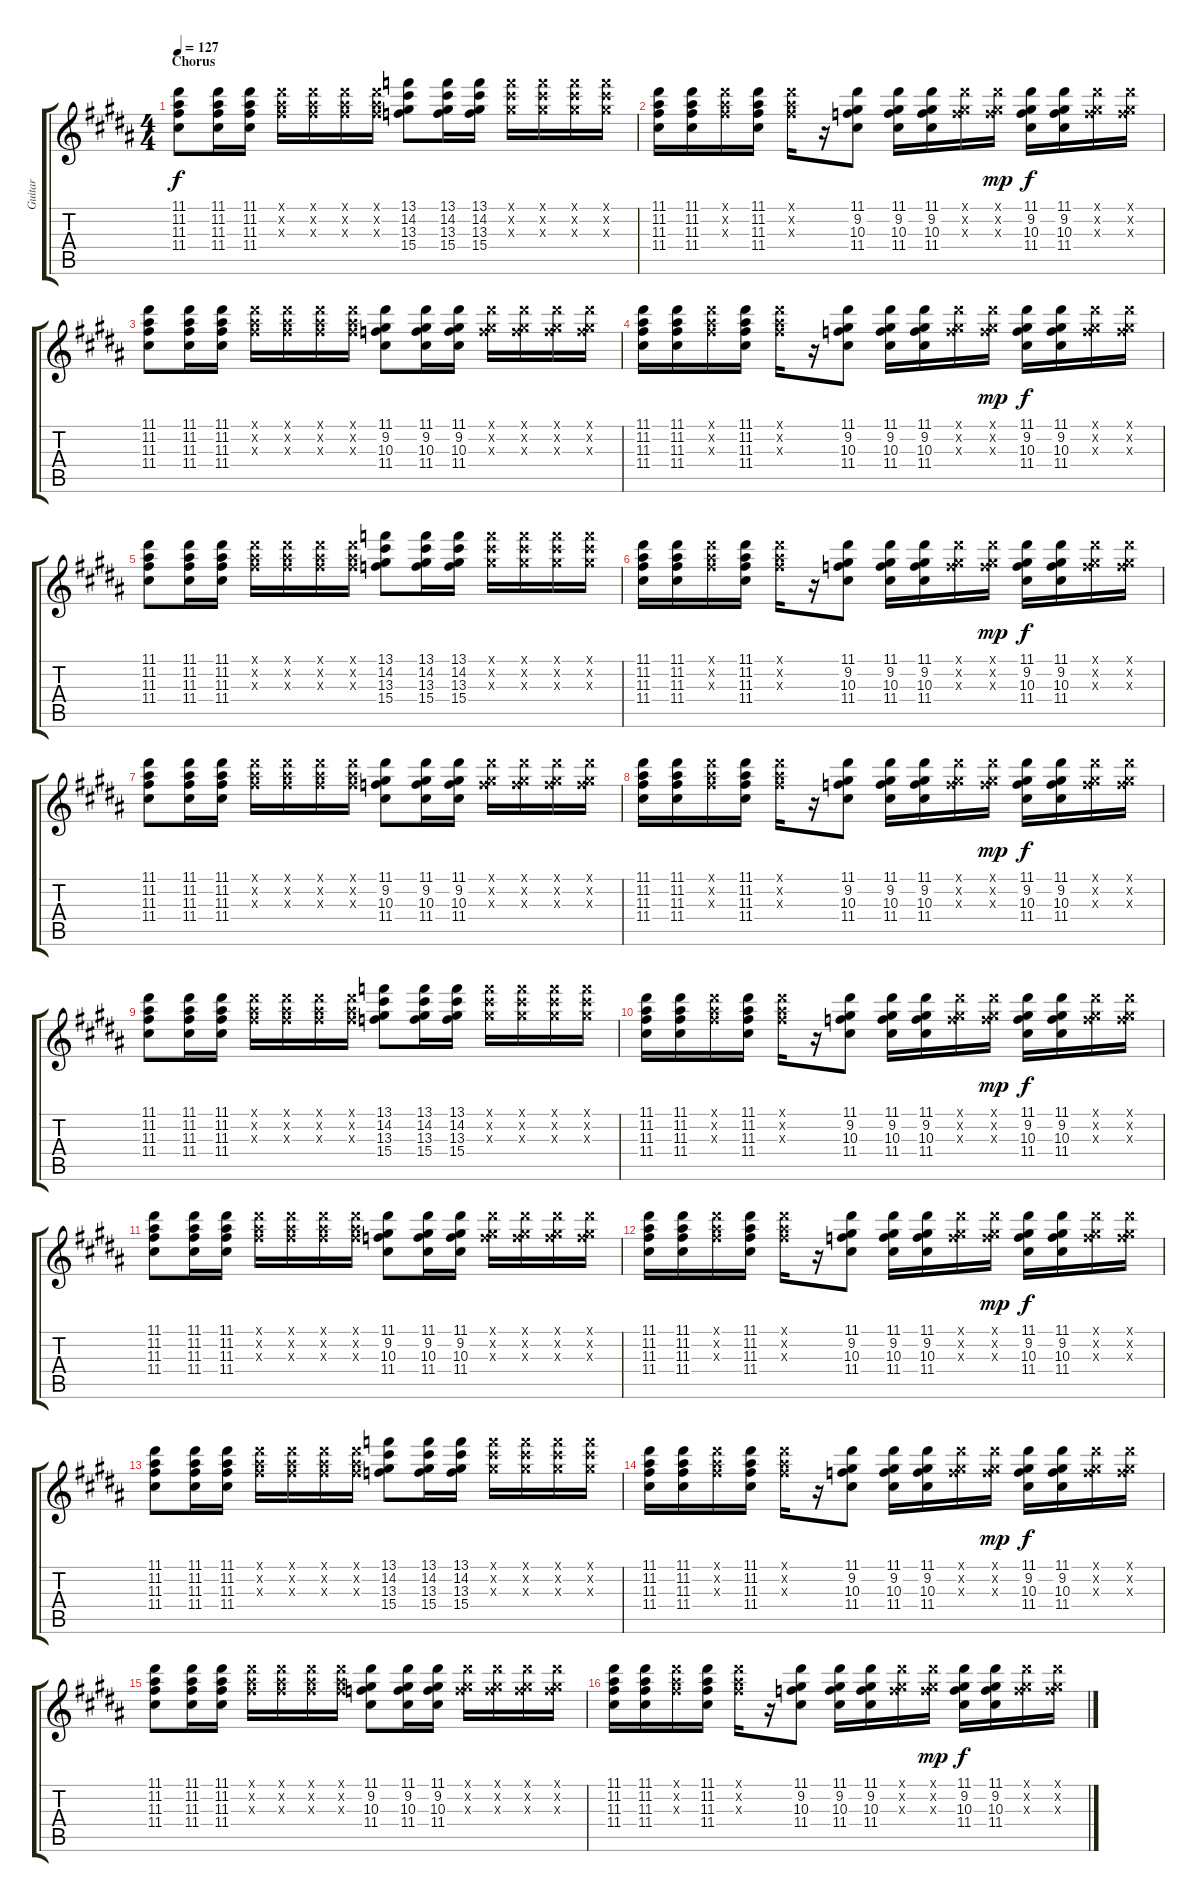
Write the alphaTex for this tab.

\track ("Guitar" "Guitar") {instrument electricguitarjazz}
\staff {score tabs}
\tuning (E4 B3 G3 D3 A2 E2) {hide}
\ts (4 4)
\section ("" "Chorus")
\tempo 127
\clef g2
\ks g#minor
(11.1 11.2 11.3 11.4).8{dy f} (11.1 11.2 11.3 11.4).16 (11.1 11.2 11.3 11.4).16 (11.1{x} 11.2{x} 11.3{x}).16 (11.1{x} 11.2{x} 11.3{x}).16 (11.1{x} 11.2{x} 11.3{x}).16 (11.1{x} 11.2{x} 11.3{x}).16 (13.1 14.2 13.3 15.4).8 (13.1 14.2 13.3 15.4).16 (13.1 14.2 13.3 15.4).16 (13.1{x} 14.2{x} 13.3{x}).16 (13.1{x} 14.2{x} 13.3{x}).16 (13.1{x} 14.2{x} 13.3{x}).16 (13.1{x} 14.2{x} 13.3{x}).16 |
(11.1 11.2 11.3 11.4).16 (11.1 11.2 11.3 11.4).16 (11.1{x} 11.2{x} 11.3{x}).16 (11.1 11.2 11.3 11.4).16 (11.1{x} 11.2{x} 11.3{x}).16 r.16 (11.1 9.2 10.3 11.4).8 (11.1 9.2 10.3 11.4).16 (11.1 9.2 10.3 11.4).16 (11.1{x} 9.2{x} 10.3{x}).16 (11.1{x} 9.2{x} 10.3{x}).16{dy mp} (11.1 9.2 10.3 11.4).16{dy f} (11.1 9.2 10.3 11.4).16 (11.1{x} 9.2{x} 10.3{x}).16 (11.1{x} 9.2{x} 10.3{x}).16 |
(11.1 11.2 11.3 11.4).8 (11.1 11.2 11.3 11.4).16 (11.1 11.2 11.3 11.4).16 (11.1{x} 11.2{x} 11.3{x}).16 (11.1{x} 11.2{x} 11.3{x}).16 (11.1{x} 11.2{x} 11.3{x}).16 (11.1{x} 11.2{x} 11.3{x}).16 (11.1 9.2 10.3 11.4).8 (11.1 9.2 10.3 11.4).16 (11.1 9.2 10.3 11.4).16 (11.1{x} 9.2{x} 10.3{x}).16 (11.1{x} 9.2{x} 10.3{x}).16 (11.1{x} 9.2{x} 10.3{x}).16 (11.1{x} 9.2{x} 10.3{x}).16 |
(11.1 11.2 11.3 11.4).16 (11.1 11.2 11.3 11.4).16 (11.1{x} 11.2{x} 11.3{x}).16 (11.1 11.2 11.3 11.4).16 (11.1{x} 11.2{x} 11.3{x}).16 r.16 (11.1 9.2 10.3 11.4).8 (11.1 9.2 10.3 11.4).16 (11.1 9.2 10.3 11.4).16 (11.1{x} 9.2{x} 10.3{x}).16 (11.1{x} 9.2{x} 10.3{x}).16{dy mp} (11.1 9.2 10.3 11.4).16{dy f} (11.1 9.2 10.3 11.4).16 (11.1{x} 9.2{x} 10.3{x}).16 (11.1{x} 9.2{x} 10.3{x}).16 |
(11.1 11.2 11.3 11.4).8 (11.1 11.2 11.3 11.4).16 (11.1 11.2 11.3 11.4).16 (11.1{x} 11.2{x} 11.3{x}).16 (11.1{x} 11.2{x} 11.3{x}).16 (11.1{x} 11.2{x} 11.3{x}).16 (11.1{x} 11.2{x} 11.3{x}).16 (13.1 14.2 13.3 15.4).8 (13.1 14.2 13.3 15.4).16 (13.1 14.2 13.3 15.4).16 (13.1{x} 14.2{x} 13.3{x}).16 (13.1{x} 14.2{x} 13.3{x}).16 (13.1{x} 14.2{x} 13.3{x}).16 (13.1{x} 14.2{x} 13.3{x}).16 |
(11.1 11.2 11.3 11.4).16 (11.1 11.2 11.3 11.4).16 (11.1{x} 11.2{x} 11.3{x}).16 (11.1 11.2 11.3 11.4).16 (11.1{x} 11.2{x} 11.3{x}).16 r.16 (11.1 9.2 10.3 11.4).8 (11.1 9.2 10.3 11.4).16 (11.1 9.2 10.3 11.4).16 (11.1{x} 9.2{x} 10.3{x}).16 (11.1{x} 9.2{x} 10.3{x}).16{dy mp} (11.1 9.2 10.3 11.4).16{dy f} (11.1 9.2 10.3 11.4).16 (11.1{x} 9.2{x} 10.3{x}).16 (11.1{x} 9.2{x} 10.3{x}).16 |
(11.1 11.2 11.3 11.4).8 (11.1 11.2 11.3 11.4).16 (11.1 11.2 11.3 11.4).16 (11.1{x} 11.2{x} 11.3{x}).16 (11.1{x} 11.2{x} 11.3{x}).16 (11.1{x} 11.2{x} 11.3{x}).16 (11.1{x} 11.2{x} 11.3{x}).16 (11.1 9.2 10.3 11.4).8 (11.1 9.2 10.3 11.4).16 (11.1 9.2 10.3 11.4).16 (11.1{x} 9.2{x} 10.3{x}).16 (11.1{x} 9.2{x} 10.3{x}).16 (11.1{x} 9.2{x} 10.3{x}).16 (11.1{x} 9.2{x} 10.3{x}).16 |
(11.1 11.2 11.3 11.4).16 (11.1 11.2 11.3 11.4).16 (11.1{x} 11.2{x} 11.3{x}).16 (11.1 11.2 11.3 11.4).16 (11.1{x} 11.2{x} 11.3{x}).16 r.16 (11.1 9.2 10.3 11.4).8 (11.1 9.2 10.3 11.4).16 (11.1 9.2 10.3 11.4).16 (11.1{x} 9.2{x} 10.3{x}).16 (11.1{x} 9.2{x} 10.3{x}).16{dy mp} (11.1 9.2 10.3 11.4).16{dy f} (11.1 9.2 10.3 11.4).16 (11.1{x} 9.2{x} 10.3{x}).16 (11.1{x} 9.2{x} 10.3{x}).16 |
(11.1 11.2 11.3 11.4).8 (11.1 11.2 11.3 11.4).16 (11.1 11.2 11.3 11.4).16 (11.1{x} 11.2{x} 11.3{x}).16 (11.1{x} 11.2{x} 11.3{x}).16 (11.1{x} 11.2{x} 11.3{x}).16 (11.1{x} 11.2{x} 11.3{x}).16 (13.1 14.2 13.3 15.4).8 (13.1 14.2 13.3 15.4).16 (13.1 14.2 13.3 15.4).16 (13.1{x} 14.2{x} 13.3{x}).16 (13.1{x} 14.2{x} 13.3{x}).16 (13.1{x} 14.2{x} 13.3{x}).16 (13.1{x} 14.2{x} 13.3{x}).16 |
(11.1 11.2 11.3 11.4).16 (11.1 11.2 11.3 11.4).16 (11.1{x} 11.2{x} 11.3{x}).16 (11.1 11.2 11.3 11.4).16 (11.1{x} 11.2{x} 11.3{x}).16 r.16 (11.1 9.2 10.3 11.4).8 (11.1 9.2 10.3 11.4).16 (11.1 9.2 10.3 11.4).16 (11.1{x} 9.2{x} 10.3{x}).16 (11.1{x} 9.2{x} 10.3{x}).16{dy mp} (11.1 9.2 10.3 11.4).16{dy f} (11.1 9.2 10.3 11.4).16 (11.1{x} 9.2{x} 10.3{x}).16 (11.1{x} 9.2{x} 10.3{x}).16 |
(11.1 11.2 11.3 11.4).8 (11.1 11.2 11.3 11.4).16 (11.1 11.2 11.3 11.4).16 (11.1{x} 11.2{x} 11.3{x}).16 (11.1{x} 11.2{x} 11.3{x}).16 (11.1{x} 11.2{x} 11.3{x}).16 (11.1{x} 11.2{x} 11.3{x}).16 (11.1 9.2 10.3 11.4).8 (11.1 9.2 10.3 11.4).16 (11.1 9.2 10.3 11.4).16 (11.1{x} 9.2{x} 10.3{x}).16 (11.1{x} 9.2{x} 10.3{x}).16 (11.1{x} 9.2{x} 10.3{x}).16 (11.1{x} 9.2{x} 10.3{x}).16 |
(11.1 11.2 11.3 11.4).16 (11.1 11.2 11.3 11.4).16 (11.1{x} 11.2{x} 11.3{x}).16 (11.1 11.2 11.3 11.4).16 (11.1{x} 11.2{x} 11.3{x}).16 r.16 (11.1 9.2 10.3 11.4).8 (11.1 9.2 10.3 11.4).16 (11.1 9.2 10.3 11.4).16 (11.1{x} 9.2{x} 10.3{x}).16 (11.1{x} 9.2{x} 10.3{x}).16{dy mp} (11.1 9.2 10.3 11.4).16{dy f} (11.1 9.2 10.3 11.4).16 (11.1{x} 9.2{x} 10.3{x}).16 (11.1{x} 9.2{x} 10.3{x}).16 |
(11.1 11.2 11.3 11.4).8 (11.1 11.2 11.3 11.4).16 (11.1 11.2 11.3 11.4).16 (11.1{x} 11.2{x} 11.3{x}).16 (11.1{x} 11.2{x} 11.3{x}).16 (11.1{x} 11.2{x} 11.3{x}).16 (11.1{x} 11.2{x} 11.3{x}).16 (13.1 14.2 13.3 15.4).8 (13.1 14.2 13.3 15.4).16 (13.1 14.2 13.3 15.4).16 (13.1{x} 14.2{x} 13.3{x}).16 (13.1{x} 14.2{x} 13.3{x}).16 (13.1{x} 14.2{x} 13.3{x}).16 (13.1{x} 14.2{x} 13.3{x}).16 |
(11.1 11.2 11.3 11.4).16 (11.1 11.2 11.3 11.4).16 (11.1{x} 11.2{x} 11.3{x}).16 (11.1 11.2 11.3 11.4).16 (11.1{x} 11.2{x} 11.3{x}).16 r.16 (11.1 9.2 10.3 11.4).8 (11.1 9.2 10.3 11.4).16 (11.1 9.2 10.3 11.4).16 (11.1{x} 9.2{x} 10.3{x}).16 (11.1{x} 9.2{x} 10.3{x}).16{dy mp} (11.1 9.2 10.3 11.4).16{dy f} (11.1 9.2 10.3 11.4).16 (11.1{x} 9.2{x} 10.3{x}).16 (11.1{x} 9.2{x} 10.3{x}).16 |
(11.1 11.2 11.3 11.4).8 (11.1 11.2 11.3 11.4).16 (11.1 11.2 11.3 11.4).16 (11.1{x} 11.2{x} 11.3{x}).16 (11.1{x} 11.2{x} 11.3{x}).16 (11.1{x} 11.2{x} 11.3{x}).16 (11.1{x} 11.2{x} 11.3{x}).16 (11.1 9.2 10.3 11.4).8 (11.1 9.2 10.3 11.4).16 (11.1 9.2 10.3 11.4).16 (11.1{x} 9.2{x} 10.3{x}).16 (11.1{x} 9.2{x} 10.3{x}).16 (11.1{x} 9.2{x} 10.3{x}).16 (11.1{x} 9.2{x} 10.3{x}).16 |
(11.1 11.2 11.3 11.4).16 (11.1 11.2 11.3 11.4).16 (11.1{x} 11.2{x} 11.3{x}).16 (11.1 11.2 11.3 11.4).16 (11.1{x} 11.2{x} 11.3{x}).16 r.16 (11.1 9.2 10.3 11.4).8 (11.1 9.2 10.3 11.4).16 (11.1 9.2 10.3 11.4).16 (11.1{x} 9.2{x} 10.3{x}).16 (11.1{x} 9.2{x} 10.3{x}).16{dy mp} (11.1 9.2 10.3 11.4).16{dy f} (11.1 9.2 10.3 11.4).16 (11.1{x} 9.2{x} 10.3{x}).16 (11.1{x} 9.2{x} 10.3{x}).16
